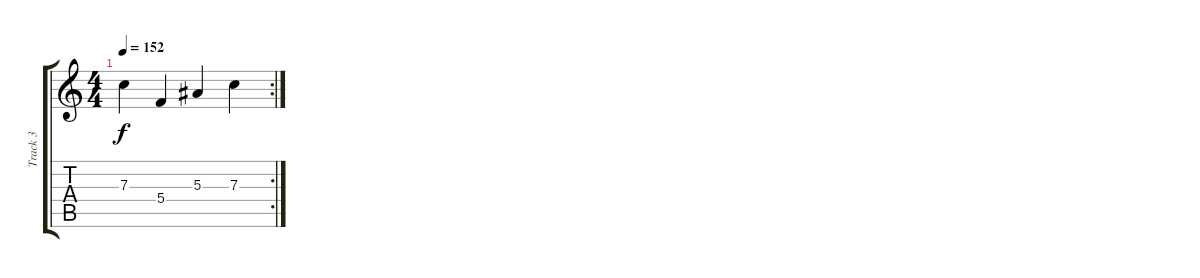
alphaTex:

\track ("Track 3" "Track 3") {instrument distortionguitar}
\staff {score tabs}
\tuning (D4 A3 F3 C3 G2 C2) {hide}
\rc 2
\ts (4 4)
\tempo 152
\clef g2
\ks c
7.3.4{dy f} 5.4.4 5.3.4 7.3.4
